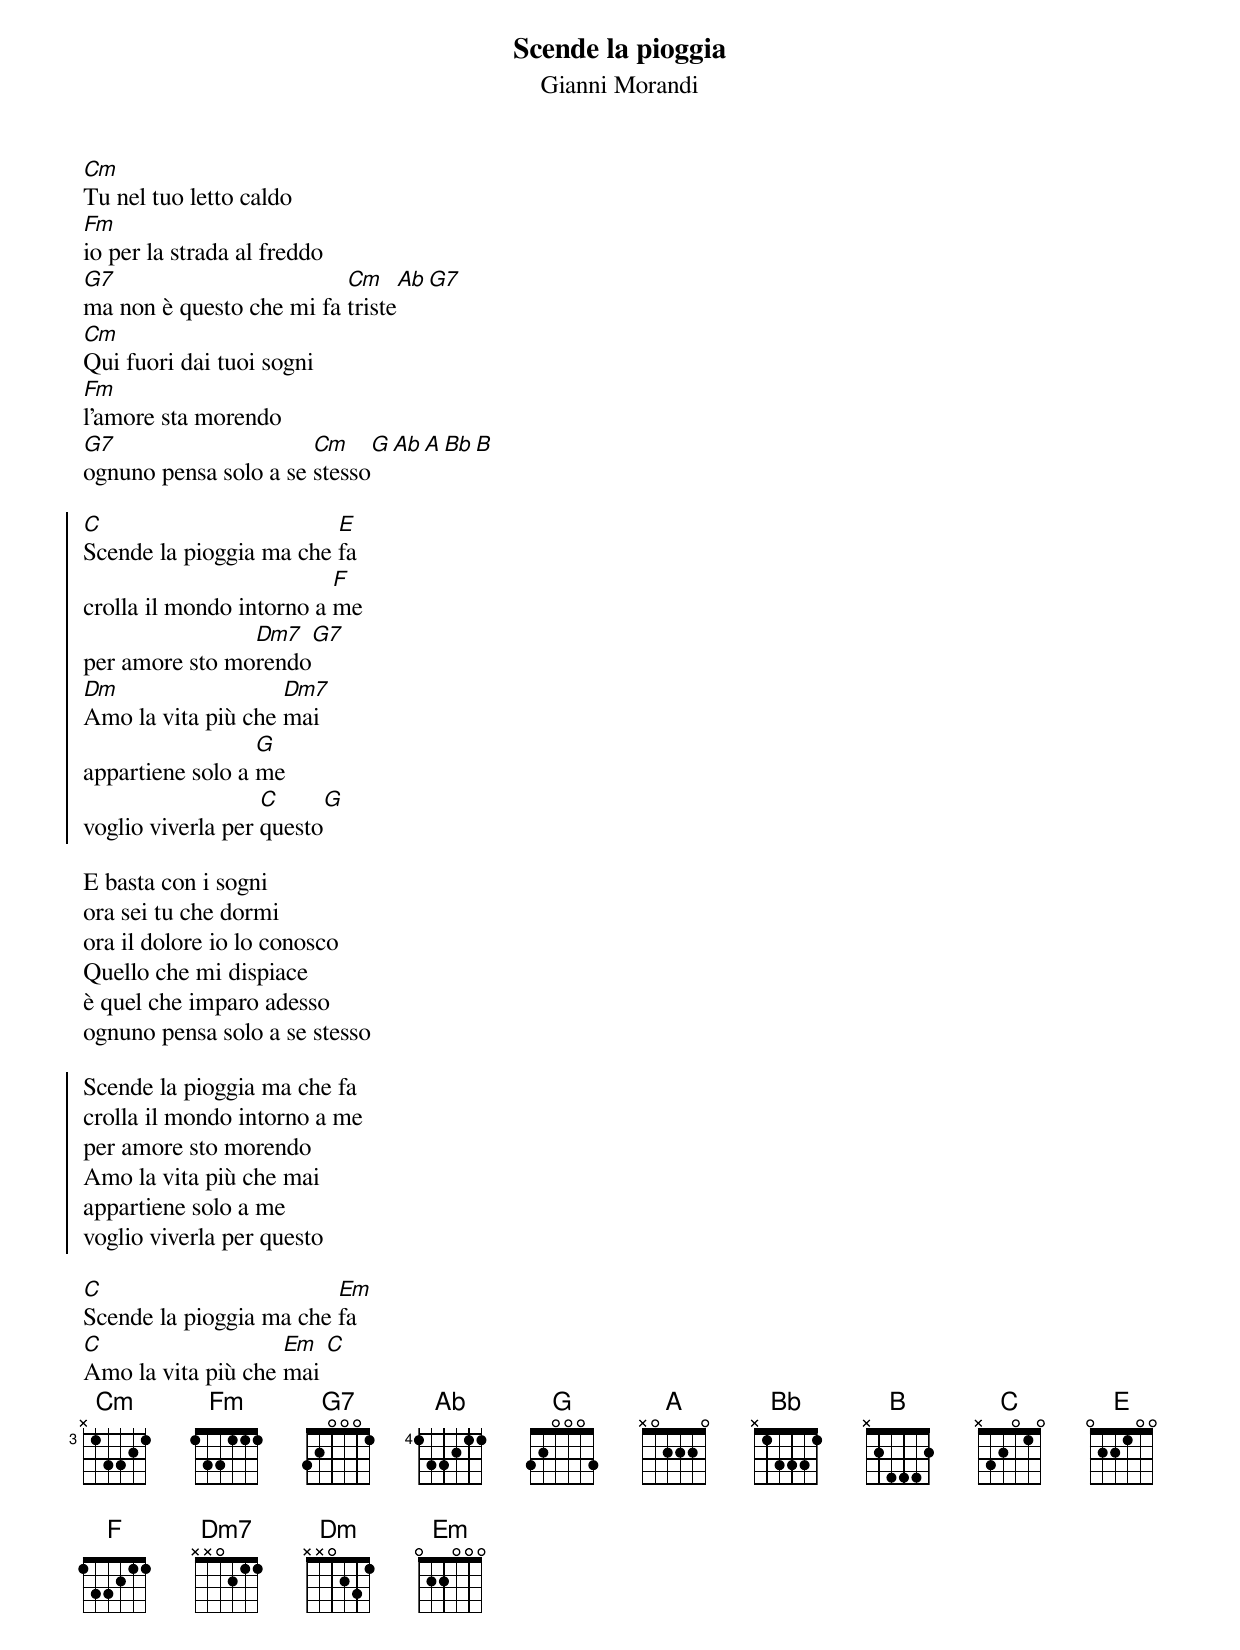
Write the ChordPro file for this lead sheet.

{title: Scende la pioggia}
{subtitle: Gianni Morandi}

[Cm]Tu nel tuo letto caldo
[Fm]io per la strada al freddo
[G7]ma non è questo che mi fa [Cm]triste[Ab][G7]
[Cm]Qui fuori dai tuoi sogni
[Fm]l'amore sta morendo
[G7]ognuno pensa solo a se [Cm]stesso[G][Ab][A][Bb][B]

{soc}
[C]Scende la pioggia ma che [E]fa
crolla il mondo intorno a [F]me
per amore sto mo[Dm7]rendo[G7]
[Dm]Amo la vita più che [Dm7]mai
appartiene solo a [G]me
voglio viverla per [C]questo[G]
{eoc}

E basta con i sogni
ora sei tu che dormi
ora il dolore io lo conosco
Quello che mi dispiace
è quel che imparo adesso
ognuno pensa solo a se stesso

{soc}
Scende la pioggia ma che fa
crolla il mondo intorno a me
per amore sto morendo
Amo la vita più che mai
appartiene solo a me
voglio viverla per questo
{eoc}

[C]Scende la pioggia ma che [Em]fa
[C]Amo la vita più che [Em]mai [C]
